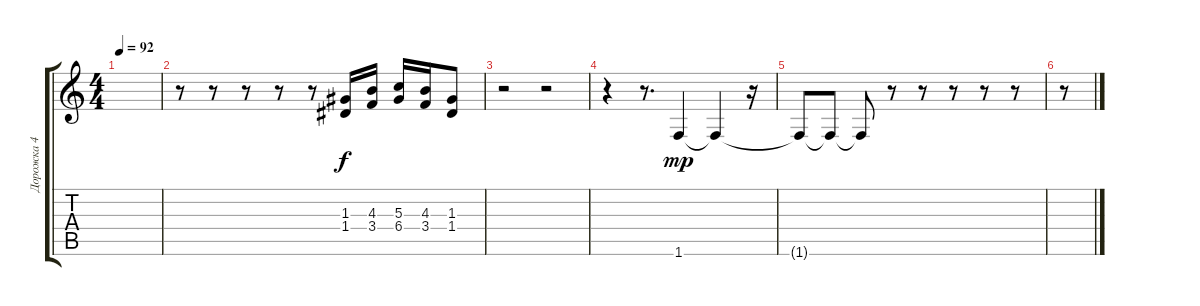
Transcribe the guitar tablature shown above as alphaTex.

\track ("Дорожка 4" "Дорожка 4") {instrument banjo}
\staff {score tabs}
\tuning (E4 B3 G3 D3 A2 E2) {hide}
\displaytranspose 12
\ts (4 4)
\tempo 92
\clef g2
\ks c
|
r.8 r.8 r.8 r.8 r.8 (1.3 1.4).16 (4.3 3.4).16 (5.3 6.4).16 (4.3 3.4).16 (1.3 1.4).8 |
r.2 r.2 |
r.4 r.8{d} 1.6.4{dy mp} 1.6{t}.4 r.16 |
1.6{t}.8 1.6{t}.8 1.6{t}.8 r.8 r.8 r.8 r.8 r.8 |
r.8
